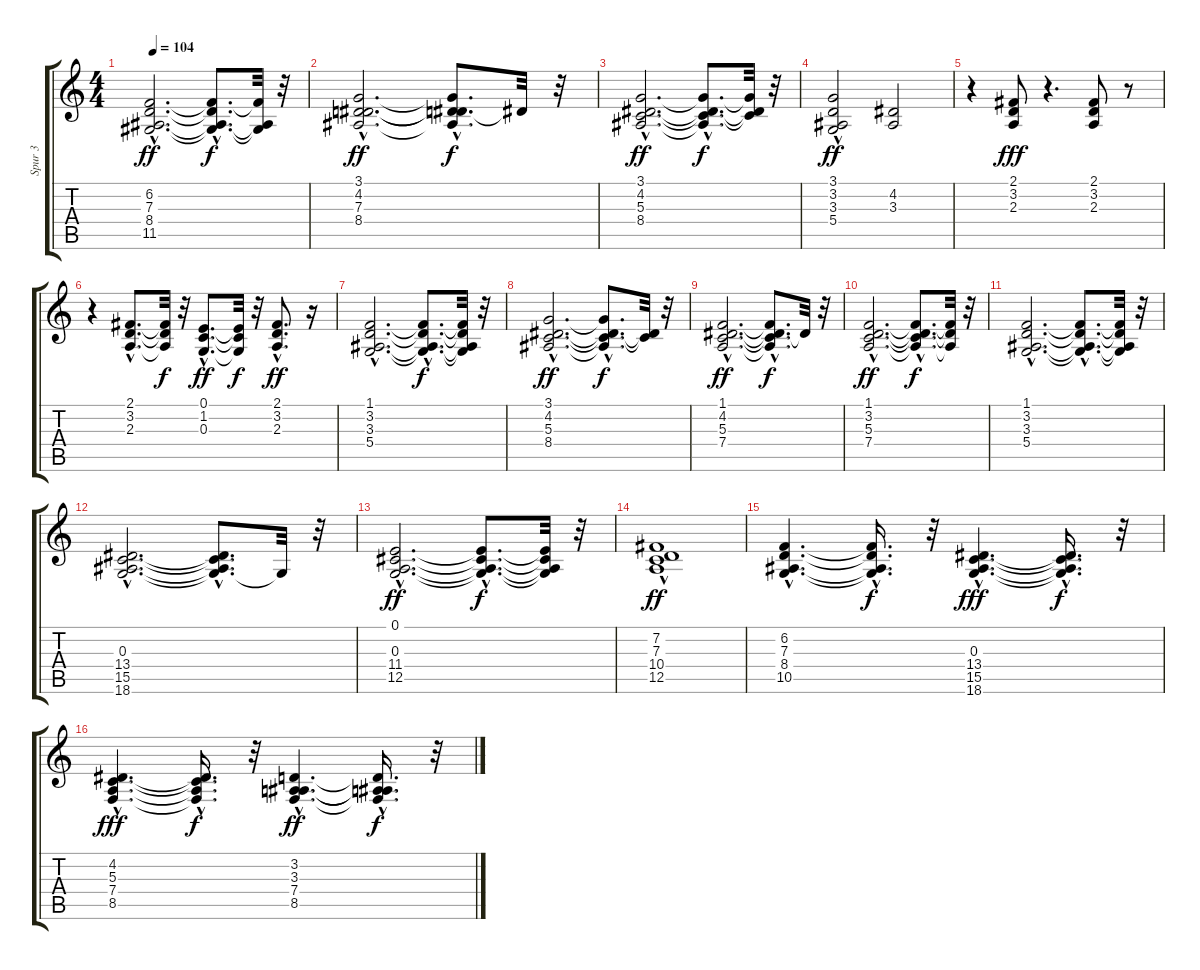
\track ("Spur 3" "Spur 3") {instrument acousticgrandpiano}
\staff {score tabs}
\tuning (E4 B3 G3 D3 A2 E2) {hide}
\ts (4 4)
\tempo 104
\clef g2
\ks c
(6.2{hac} 7.3{hac} 8.4{hac} 11.5{hac}).2{d dy ff} (6.2{hac t} 7.3{hac t} 8.4{hac t} 11.5{hac t}).8{d dy f} (6.2{t} 8.4{t} 11.5{t}).32 r.32 |
(3.1{hac} 4.2{hac} 7.3{hac} 8.4{hac}).2{d dy ff} (3.1{hac t} 4.2{hac t} 7.3{hac t} 8.4{hac t}).8{d dy f} 4.2{t}.32 r.32 |
(3.1{hac} 4.2{hac} 5.3{hac} 8.4{hac}).2{d dy ff} (3.1{hac t} 4.2{hac t} 5.3{hac t} 8.4{hac t}).8{d dy f} (3.1{t} 4.2{t} 5.3{t}).32 r.32 |
(3.1 3.2{hac} 3.3{hac} 5.4{hac}).2{dy ff} (4.2 3.3).2 |
r.4 (2.1 3.2 2.3).8{dy fff} r.4{d} (2.1 3.2 2.3).8 r.8 |
r.4 (2.1{hac} 3.2{hac} 2.3{hac}).8{d} (2.1{t} 3.2{t} 2.3{t}).32{dy f} r.32 (0.1{hac} 1.2{hac} 0.3{hac}).8{d dy ff} (0.1{t} 1.2{t} 0.3{t}).32{dy f} r.32 (2.1{hac} 3.2{hac} 2.3).8{d dy ff} r.16 |
(1.1{hac} 3.2{hac} 3.3{hac} 5.4{hac}).2{d} (1.1{hac t} 3.2{hac t} 3.3{hac t} 5.4{hac t}).8{d dy f} (1.1{t} 3.2{t} 3.3{t} 5.4{t}).32 r.32 |
(3.1{hac} 4.2{hac} 5.3{hac} 8.4{hac}).2{d dy ff} (3.1{hac t} 4.2{hac t} 5.3{hac t} 8.4{t}).8{d dy f} (4.2{t} 5.3{t}).32 r.32 |
(1.1{hac} 4.2{hac} 5.3{hac} 7.4{hac}).2{d dy ff} (1.1{hac t} 4.2{hac t} 5.3{hac t} 7.4{hac t}).8{d dy f} 4.2{t}.32 r.32 |
(1.1{hac} 3.2{hac} 5.3{hac} 7.4{hac}).2{d dy ff} (1.1{hac t} 3.2{hac t} 5.3{hac t} 7.4{hac t}).8{d dy f} (1.1{t} 3.2{t} 7.4{t}).32 r.32 |
(1.1{hac} 3.2{hac} 3.3{hac} 5.4{hac}).2{d} (1.1{hac t} 3.2{hac t} 3.3{hac t} 5.4{hac t}).8{d} (1.1{t} 3.2{t} 3.3{t} 5.4{t}).32 r.32 |
(0.3{hac} 13.4{hac} 15.5{hac} 18.6{hac}).2{d} (0.3{hac t} 13.4{hac t} 15.5{t} 18.6{t}).8{d} 0.3{t}.32 r.32 |
(0.1{hac} 0.3{hac} 11.4{hac} 12.5{hac}).2{d dy ff} (0.1{hac t} 0.3{hac t} 11.4{hac t} 12.5{hac t}).8{d dy f} (0.1{t} 0.3{t} 11.4{t} 12.5{t}).32 r.32 |
(7.2 7.3 10.4 12.5{hac}).1{dy ff} |
(6.2{hac} 7.3{hac} 8.4{hac} 10.5{hac}).4{d} (6.2{hac t} 7.3{hac t} 8.4{t} 10.5{t}).16{d dy f} r.32 (0.3{hac} 13.4{hac} 15.5{hac} 18.6{hac}).4{d dy fff} (0.3{hac t} 13.4{hac t} 15.5{t} 18.6{hac t}).16{d dy f} r.32 |
(4.2{hac} 5.3{hac} 7.4{hac} 8.5{hac}).4{d dy fff} (4.2{hac t} 5.3{hac t} 7.4{hac t} 8.5{t}).16{d dy f} r.32 (3.2{hac} 3.3{hac} 7.4{hac} 8.5{hac}).4{d dy ff} (3.2{hac t} 3.3{t} 7.4{t} 8.5{t}).16{d dy f} r.32
